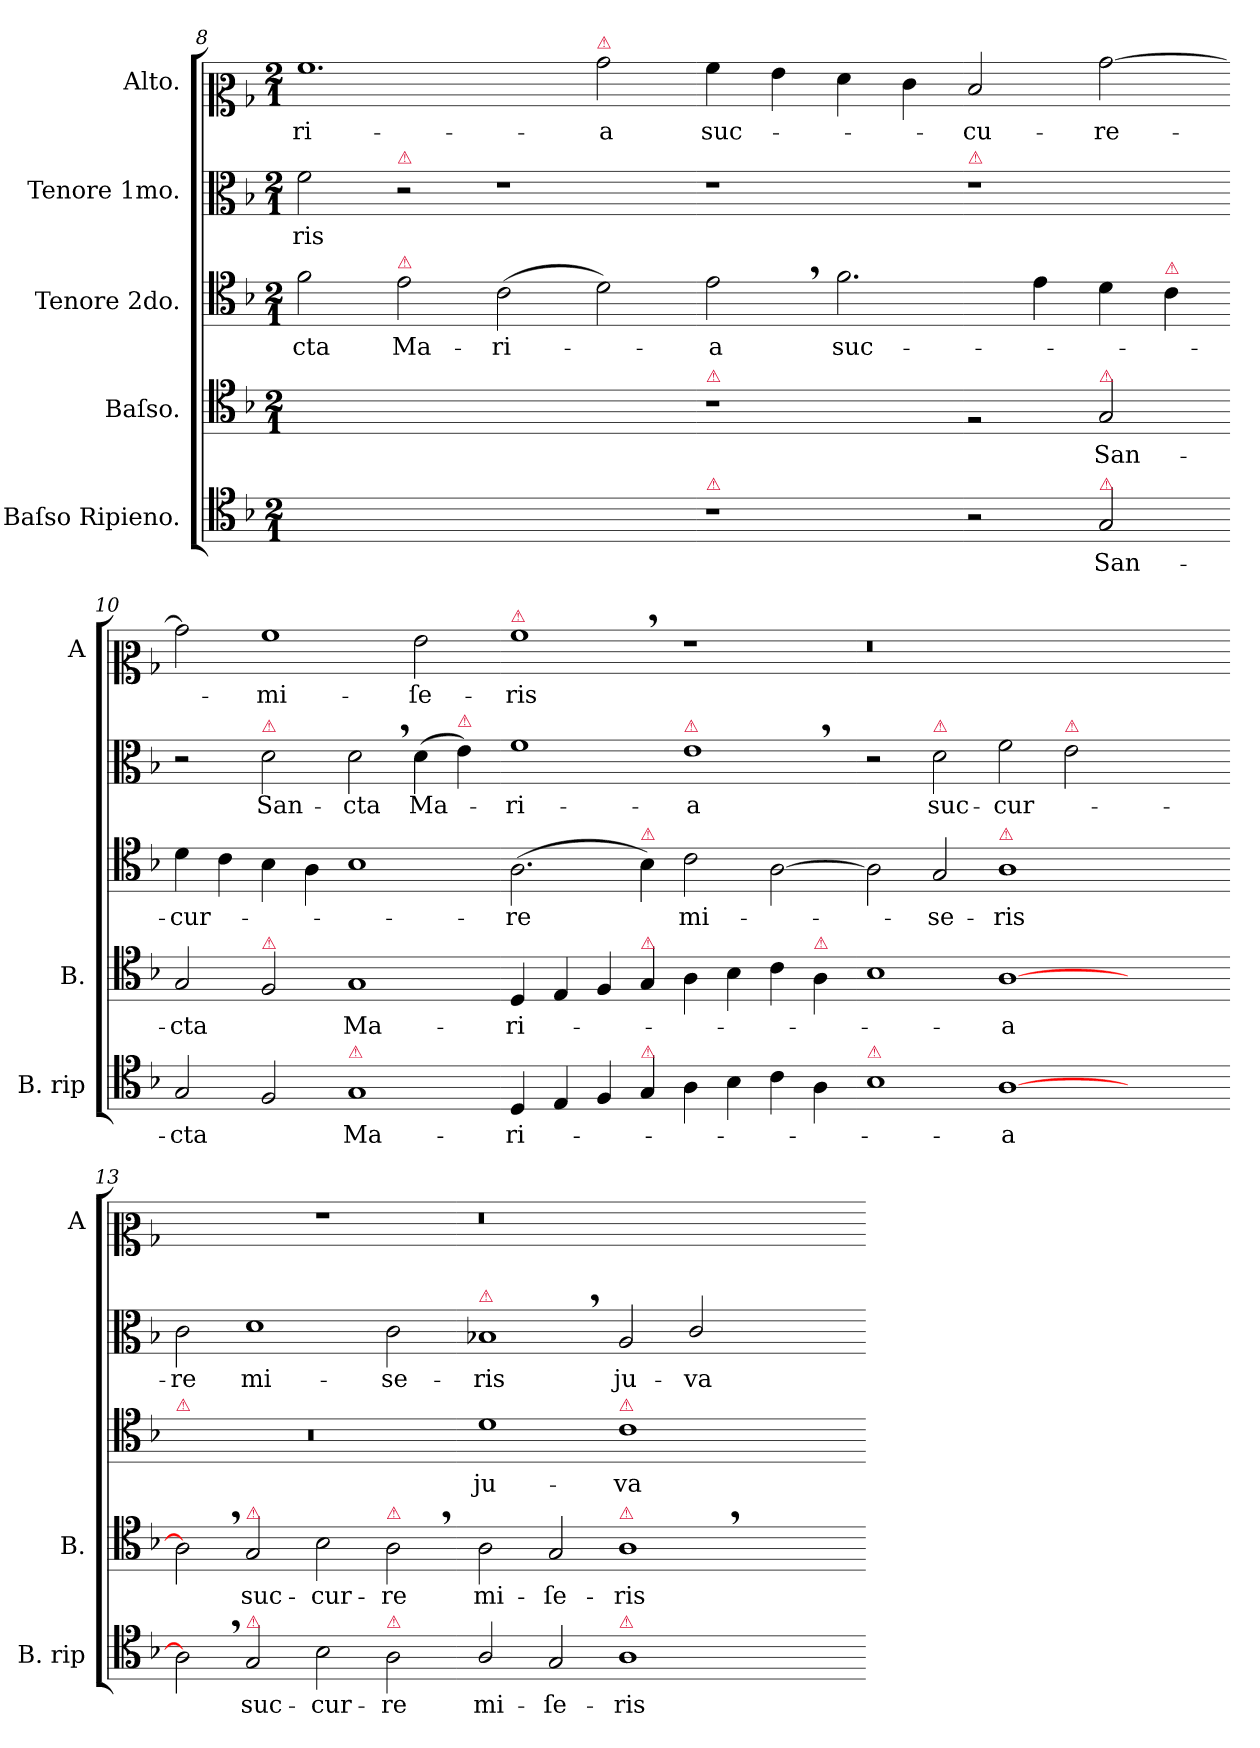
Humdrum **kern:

**kern	**text	**kern	**text	**kern	**text	**kern	**text	**kern	**text
*part5	*part5	*part4	*part4	*part3	*part3	*part2	*part2	*part1	*part1
*staff5	*staff5	*staff4	*staff4	*staff3	*staff3	*staff2	*staff2	*staff1	*staff1
*I"Baſso Ripieno.	*	*I"Baſso.	*	*I"Tenore 2do.	*	*I"Tenore 1mo.	*	*I"Alto.	*
*I'B. rip	*	*I'B.	*	*	*	*	*	*I'A	*
*clefC4	*	*clefC4	*	*clefC4	*	*clefC3	*	*clefC2	*
*k[b-]	*	*k[b-]	*	*k[b-]	*	*k[b-]	*	*k[b-]	*
*M2/1	*	*M2/1	*	*M2/1	*	*M2/1	*	*M2/1	*
=8	=8	=8	=8	=8	=8	=8	=8	=8	=8
0ryy	.	0ryy	.	2f\	-cta	2f\	-ris	1.a	-ri-
!	!	!	!	!	!	!LO:TX:a:color=crimson:t=⚠	!	!	!
!	!	!	!	!LO:TX:a:color=crimson:t=⚠	!	!	!	!	!
.	.	.	.	2e\	Ma-	2r	.	.	.
.	.	.	.	(2c\	-ri-	1r	.	.	.
!	!	!	!	!	!	!	!	!LO:TX:a:color=crimson:t=⚠	!
.	.	.	.	2d\)	.	.	.	2b-\	-a
=9-	=9-	=9-	=9-	=9-	=9-	=9-	=9-	=9-	=9-
!	!	!LO:TX:a:color=crimson:t=⚠	!	!	!	!	!	!	!
!LO:TX:a:color=crimson:t=⚠	!	!	!	!	!	!	!	!	!
1r	.	1r	.	2e,<\	-a	1r	.	4a\	suc-
.	.	.	.	.	.	.	.	4g\	.
.	.	.	.	2.f\	suc-	.	.	4f\	.
.	.	.	.	.	.	.	.	4e\	.
!	!	!	!	!	!	!LO:TX:a:color=crimson:t=⚠	!	!	!
2r	.	2rF	.	.	.	1r	.	2d/	-cu-
.	.	.	.	4e\	.	.	.	.	.
!	!	!LO:TX:a:color=crimson:t=⚠	!	!	!	!	!	!	!
!LO:TX:a:color=crimson:t=⚠	!	!	!	!	!	!	!	!	!
2G/	San-	2G/	San-	4d\	.	.	.	[2b-\	-re-
!	!	!	!	!LO:TX:a:color=crimson:t=⚠	!	!	!	!	!
.	.	.	.	4c\	.	.	.	.	.
=10-	=10-	=10-	=10-	=10-	=10-	=10-	=10-	=10-	=10-
2G/	-cta	2G/	-cta	4d\	-cur-	2r	.	2b-\]	.
.	.	.	.	4c\	.	.	.	.	.
!	!	!	!	!	!	!LO:TX:a:color=crimson:t=⚠	!	!	!
!	!	!LO:TX:a:color=crimson:t=⚠	!	!	!	!	!	!	!
2F/	.	2F/	.	4B-\	.	2d\	San-	1a	-mi-
.	.	.	.	4A\	.	.	.	.	.
!LO:TX:a:color=crimson:t=⚠	!	!	!	!	!	!	!	!	!
1G	Ma-	1G	Ma-	1B-	.	2d,<\	-cta	.	.
.	.	.	.	.	.	(4d\	Ma-	2g\	-ſe-
!	!	!	!	!	!	!LO:TX:a:color=crimson:t=⚠	!	!	!
.	.	.	.	.	.	4e\)	.	.	.
=11-	=11-	=11-	=11-	=11-	=11-	=11-	=11-	=11-	=11-
!	!	!	!	!	!	!	!	!LO:TX:a:color=crimson:t=⚠	!
4D/	-ri-	4D/	-ri-	(2.A\	-re	1f	-ri-	1a,<	-ris
4E/	.	4E/	.	.	.	.	.	.	.
4F/	.	4F/	.	.	.	.	.	.	.
!	!	!	!	!LO:TX:a:color=crimson:t=⚠	!	!	!	!	!
!	!	!LO:TX:a:color=crimson:t=⚠	!	!	!	!	!	!	!
!LO:TX:a:color=crimson:t=⚠	!	!	!	!	!	!	!	!	!
4G/	.	4G/	.	4B-\)	.	.	.	.	.
!	!	!	!	!	!	!LO:TX:a:color=crimson:t=⚠	!	!	!
4A\	.	4A\	.	2c\	mi-	1e,<	-a	1r	.
4B-\	.	4B-\	.	.	.	.	.	.	.
4c\	.	4c\	.	[2A\	.	.	.	.	.
!	!	!LO:TX:a:color=crimson:t=⚠	!	!	!	!	!	!	!
4A\	.	4A\	.	.	.	.	.	.	.
=12-	=12-	=12-	=12-	=12-	=12-	=12-	=12-	=12-	=12-
!LO:TX:a:color=crimson:t=⚠	!	!	!	!	!	!	!	!	!
1B-	.	1B-	.	2A\]	.	2r	.	0.r	.
!	!	!	!	!	!	!LO:TX:a:color=crimson:t=⚠	!	!	!
.	.	.	.	2G/	-se-	2d\	suc-	.	.
!	!	!	!	!LO:TX:a:color=crimson:t=⚠	!	!	!	!	!
[1A	-a	[1A	-a	1A	-ris	2f\	-cur-	.	.
!	!	!	!	!	!	!LO:TX:a:color=crimson:t=⚠	!	!	!
.	.	.	.	.	.	2e\	.	.	.
1ryy	.	1ryy	.	1ryy	.	1ryy	.	.	.
=13-	=13-	=13-	=13-	=13-	=13-	=13-	=13-	=13-	=13-
!	!	!	!	!LO:TX:a:color=crimson:t=⚠	!	!	!	!	!
2A,<]	.	2A,<]	.	0r	.	2c\	-re	1ryy	.
!	!	!LO:TX:a:color=crimson:t=⚠	!	!	!	!	!	!	!
!LO:TX:a:color=crimson:t=⚠	!	!	!	!	!	!	!	!	!
2G/	suc-	2G/	suc-	.	.	1d	mi-	.	.
2B-\	-cur-	2B-\	-cur-	.	.	.	.	1r	.
!	!	!LO:TX:a:color=crimson:t=⚠	!	!	!	!	!	!	!
!LO:TX:a:color=crimson:t=⚠	!	!	!	!	!	!	!	!	!
2A\	-re	2A,<\	-re	.	.	2c\	-se-	.	.
=14-	=14-	=14-	=14-	=14-	=14-	=14-	=14-	=14-	=14-
!	!	!	!	!	!	!LO:TX:a:color=crimson:t=⚠	!	!	!
2A/	mi-	2A\	mi-	1d	ju-	1B-X,<	-ris	0.r	.
2G/	-ſe-	2G/	-ſe-	.	.	.	.	.	.
!	!	!	!	!LO:TX:a:color=crimson:t=⚠	!	!	!	!	!
!	!	!LO:TX:a:color=crimson:t=⚠	!	!	!	!	!	!	!
!LO:TX:a:color=crimson:t=⚠	!	!	!	!	!	!	!	!	!
1A	-ris	1A,<	-ris	1c	-va	2A/	ju-	.	.
.	.	.	.	.	.	2c/	-va	.	.
1ryy	.	1ryy	.	1ryy	.	1ryy	.	.	.
=-	=-	=-	=-	=-	=-	=-	=-	=-	=-
*-	*-	*-	*-	*-	*-	*-	*-	*-	*-
